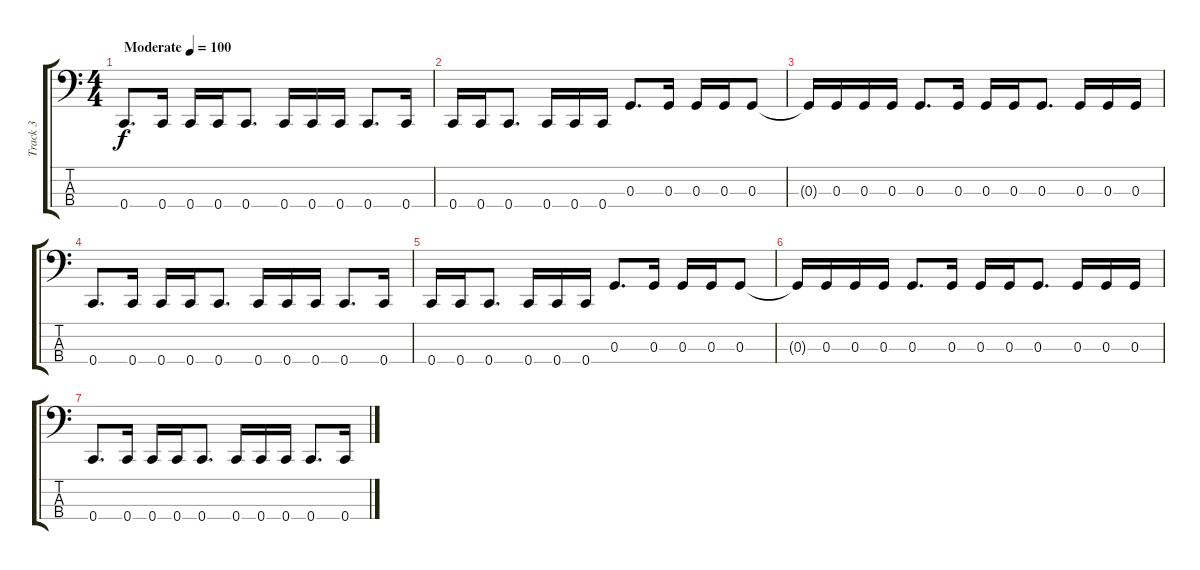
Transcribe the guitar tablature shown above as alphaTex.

\track ("Track 3" "Track 3") {instrument electricbasspick}
\staff {score tabs}
\tuning (F2 C2 G1 C1) {hide}
\ts (4 4)
\tempo (100 "Moderate")
\clef f4
\ks c
0.4.8{d dy f instrument electricbasspick} 0.4.16 0.4.16 0.4.16 0.4.8{d} 0.4.16 0.4.16 0.4.16 0.4.8{d} 0.4.16 |
0.4.16 0.4.16 0.4.8{d} 0.4.16 0.4.16 0.4.16 0.3.8{d} 0.3.16 0.3.16 0.3.16 0.3.8 |
0.3{t}.16 0.3.16 0.3.16 0.3.16 0.3.8{d} 0.3.16 0.3.16 0.3.16 0.3.8{d} 0.3.16 0.3.16 0.3.16 |
0.4.8{d} 0.4.16 0.4.16 0.4.16 0.4.8{d} 0.4.16 0.4.16 0.4.16 0.4.8{d} 0.4.16 |
0.4.16 0.4.16 0.4.8{d} 0.4.16 0.4.16 0.4.16 0.3.8{d} 0.3.16 0.3.16 0.3.16 0.3.8 |
0.3{t}.16 0.3.16 0.3.16 0.3.16 0.3.8{d} 0.3.16 0.3.16 0.3.16 0.3.8{d} 0.3.16 0.3.16 0.3.16 |
0.4.8{d} 0.4.16 0.4.16 0.4.16 0.4.8{d} 0.4.16 0.4.16 0.4.16 0.4.8{d} 0.4.16
